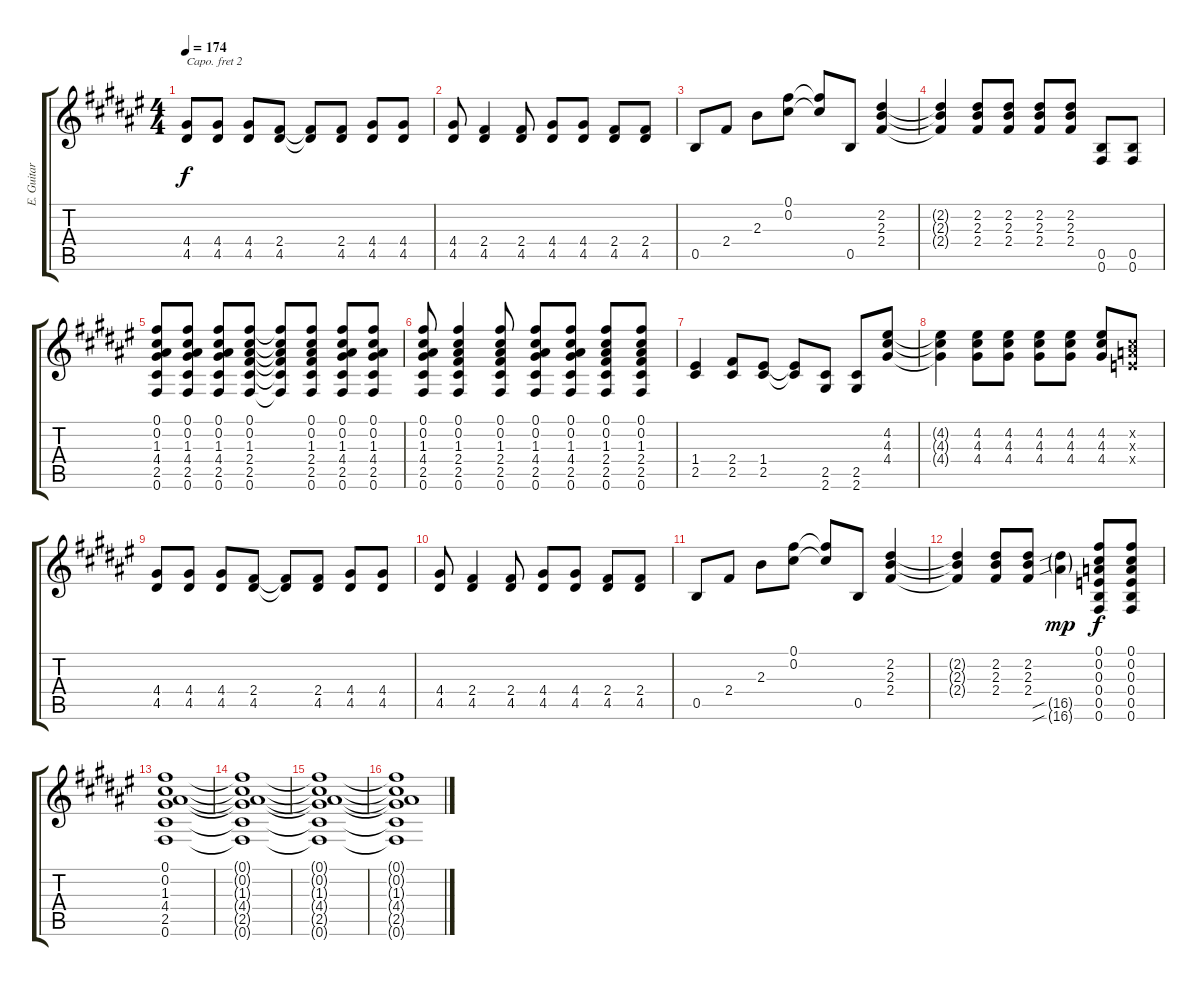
\track ("E. Guitar II" "E. Guitar ") {instrument overdrivenguitar}
\staff {score tabs}
\capo 2
\tuning (E4 B3 G3 D3 A2 E2) {hide}
\ts (4 4)
\tempo 174
\clef g2
\ks f#
(4.4 4.5).8{dy f} (4.4 4.5).8 (4.4 4.5).8 (2.4 4.5).8 (2.4{t} 4.5{t}).8 (2.4 4.5).8 (4.4 4.5).8 (4.4 4.5).8 |
(4.4 4.5).8 (2.4 4.5).4 (2.4 4.5).8 (4.4 4.5).8 (4.4 4.5).8 (2.4 4.5).8 (2.4 4.5).8 |
0.5.8 2.4.8 2.3.8 (0.1 0.2).8 (0.1{t} 0.2{t}).8 0.5.8 (2.2 2.3 2.4).4 |
(2.2{t} 2.3{t} 2.4{t}).4 (2.2 2.3 2.4).8 (2.2 2.3 2.4).8 (2.2 2.3 2.4).8 (2.2 2.3 2.4).8 (0.5 0.6).8 (0.5 0.6).8 |
(0.1 0.2 1.3 4.4 2.5 0.6).8 (0.1 0.2 1.3 4.4 2.5 0.6).8 (0.1 0.2 1.3 4.4 2.5 0.6).8 (0.1 0.2 1.3 2.4 2.5 0.6).8 (0.1{t} 0.2{t} 1.3{t} 2.4{t} 2.5{t} 0.6{t}).8 (0.1 0.2 1.3 2.4 2.5 0.6).8 (0.1 0.2 1.3 4.4 2.5 0.6).8 (0.1 0.2 1.3 4.4 2.5 0.6).8 |
(0.1 0.2 1.3 4.4 2.5 0.6).8 (0.1 0.2 1.3 2.4 2.5 0.6).4 (0.1 0.2 1.3 2.4 2.5 0.6).8 (0.1 0.2 1.3 4.4 2.5 0.6).8 (0.1 0.2 1.3 4.4 2.5 0.6).8 (0.1 0.2 1.3 2.4 2.5 0.6).8 (0.1 0.2 1.3 2.4 2.5 0.6).8 |
(1.4 2.5).4 (2.4 2.5).8 (1.4 2.5).8 (1.4{t} 2.5{t}).8 (2.5 2.6).8 (2.5 2.6).8 (4.2 4.3 4.4).8 |
(4.2{t} 4.3{t} 4.4{t}).4 (4.2 4.3 4.4).8 (4.2 4.3 4.4).8 (4.2 4.3 4.4).8 (4.2 4.3 4.4).8 (4.2 4.3 4.4).8 (0.2{x} 0.3{x} 0.4{x}).8 |
(4.4 4.5).8 (4.4 4.5).8 (4.4 4.5).8 (2.4 4.5).8 (2.4{t} 4.5{t}).8 (2.4 4.5).8 (4.4 4.5).8 (4.4 4.5).8 |
(4.4 4.5).8 (2.4 4.5).4 (2.4 4.5).8 (4.4 4.5).8 (4.4 4.5).8 (2.4 4.5).8 (2.4 4.5).8 |
0.5.8 2.4.8 2.3.8 (0.1 0.2).8 (0.1{t} 0.2{t}).8 0.5.8 (2.2 2.3 2.4).4 |
(2.2{t} 2.3{t} 2.4{t}).4 (2.2 2.3 2.4).8 (2.2 2.3 2.4).8 (16.5{sib g} 16.6{sib g}).4{dy mp} (0.1 0.2 0.3 0.4 0.5 0.6).8{dy f} (0.1 0.2 0.3 0.4 0.5 0.6).8 |
(0.1 0.2 1.3 4.4 2.5 0.6).1 |
(0.1{t} 0.2{t} 1.3{t} 4.4{t} 2.5{t} 0.6{t}).1 |
(0.1{t} 0.2{t} 1.3{t} 4.4{t} 2.5{t} 0.6{t}).1 |
(0.1{t} 0.2{t} 1.3{t} 4.4{t} 2.5{t} 0.6{t}).1
